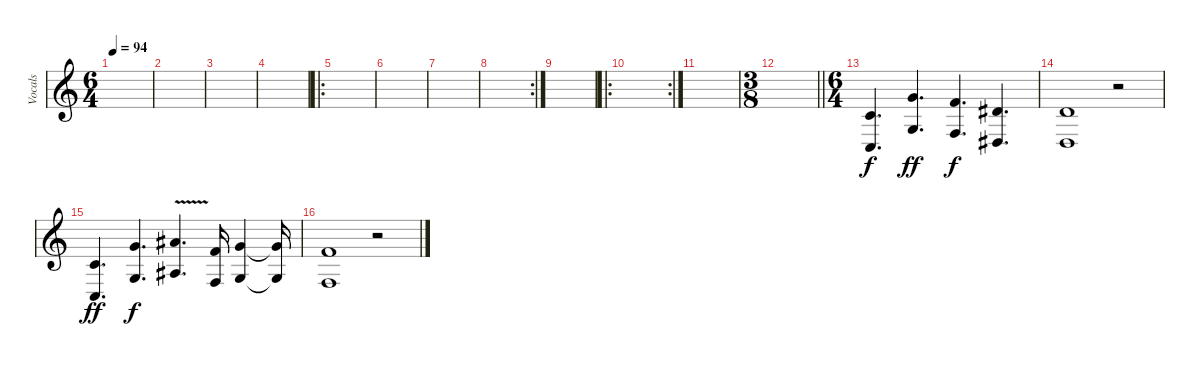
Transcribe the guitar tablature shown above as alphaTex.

\track ("Vocals" "Vocals") {instrument violin}
\staff {score}
\tuning (E4 B3 G3 D3 A2 E2) {hide}
\ts (6 4)
\tempo 94
\clef g2
\ks c
|
|
|
|
\ro
|
|
|
\rc 2
|
|
\ro
\rc 2
|
|
\ts (3 8)
\barLineRight lightlight
|
\ts (6 4)
(5.3 3.5).4{d} (8.2 5.4).4{d dy ff} (6.2 3.4).4{d dy f} (8.3 6.5).4{d} |
(7.3 5.5).1 r.2 |
(5.3 3.5).4{d dy ff} (8.2 5.4).4{d dy f} (11.2{v} 8.4{v}).4{d} (6.2 3.4).16 (8.2 5.4).4 (8.2{t} 5.4{t}).16 |
(6.2 3.4).1 r.2
